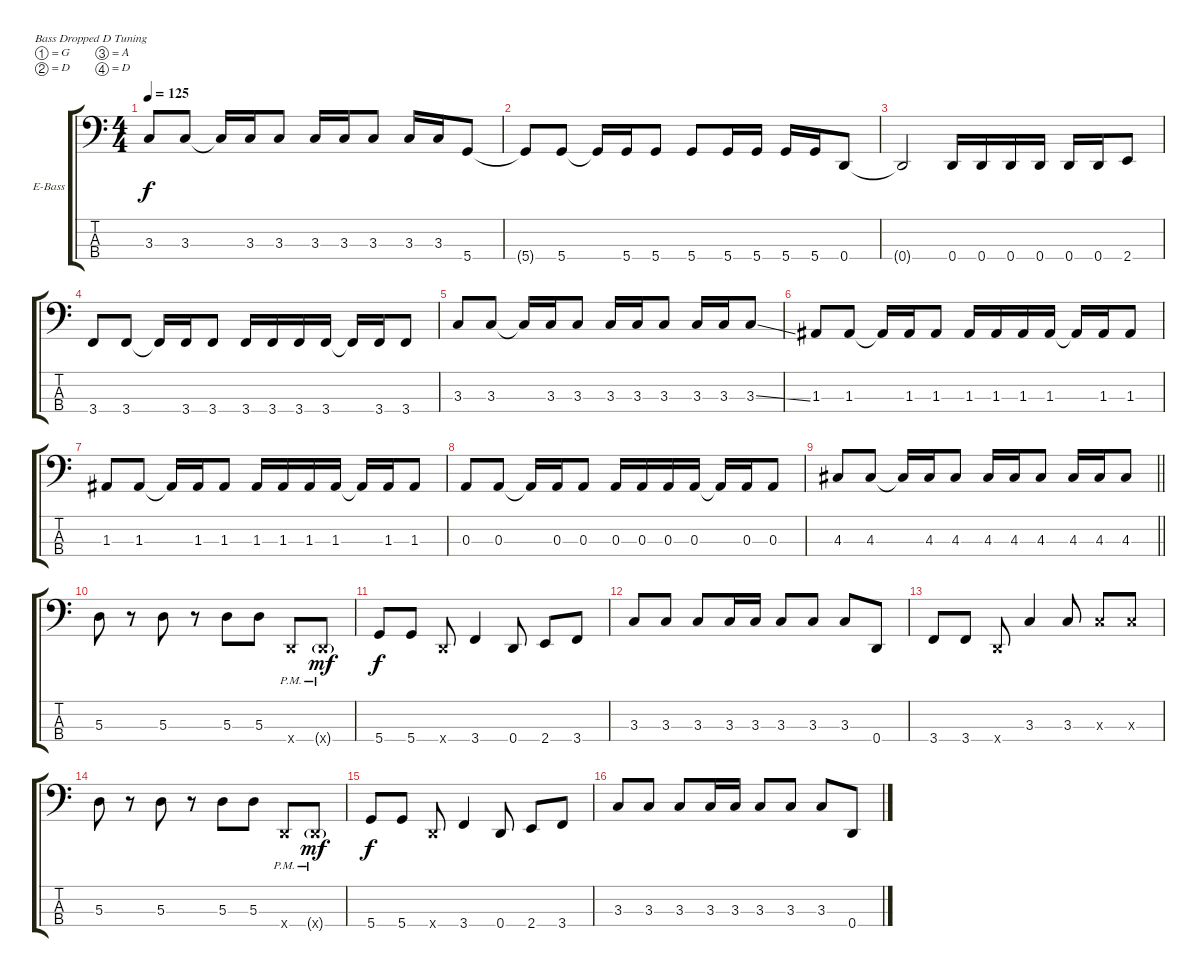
\bracketExtendMode groupsimilarinstruments
\firstSystemTrackNameOrientation horizontal
\otherSystemsTrackNameOrientation horizontal
\track ("Johnny Christ" "E-Bass") {instrument electricbasspick}
\staff {score tabs}
\tuning (G2 D2 A1 D1)
\ts (4 4)
\tempo 125
\clef f4
\ks c
3.3.8{dy f} 3.3.8 3.3{t}.16 3.3.16 3.3.8 3.3.16 3.3.16 3.3.8 3.3.16 3.3.16 5.4.8 |
5.4{t}.8 5.4.8 5.4{t}.16 5.4.16 5.4.8 5.4.8 5.4.16 5.4.16 5.4.16 5.4.16 0.4.8 |
0.4{t}.2 0.4.16 0.4.16 0.4.16 0.4.16 0.4.16 0.4.16 2.4.8 |
3.4.8 3.4.8 3.4{t}.16 3.4.16 3.4.8 3.4.16 3.4.16 3.4.16 3.4.16 3.4{t}.16 3.4.16 3.4.8 |
3.3.8 3.3.8 3.3{t}.16 3.3.16 3.3.8 3.3.16 3.3.16 3.3.8 3.3.16 3.3.16 3.3{ss}.8 |
1.3.8 1.3.8 1.3{t}.16 1.3.16 1.3.8 1.3.16 1.3.16 1.3.16 1.3.16 1.3{t}.16 1.3.16 1.3.8 |
1.3.8 1.3.8 1.3{t}.16 1.3.16 1.3.8 1.3.16 1.3.16 1.3.16 1.3.16 1.3{t}.16 1.3.16 1.3.8 |
0.3.8 0.3.8 0.3{t}.16 0.3.16 0.3.8 0.3.16 0.3.16 0.3.16 0.3.16 0.3{t}.16 0.3.16 0.3.8 |
\barLineRight lightlight
4.3.8 4.3.8 4.3{t}.16 4.3.16 4.3.8 4.3.16 4.3.16 4.3.8 4.3.16 4.3.16 4.3.8 |
5.3.8 r.8 5.3.8 r.8 5.3.8 5.3.8 0.4{pm x}.8 0.4{g pm x}.8{dy mf} |
5.4.8{dy f} 5.4.8 0.4{x}.8 3.4.4 0.4.8 2.4.8 3.4.8 |
3.3.8 3.3.8 3.3.8 3.3.16 3.3.16 3.3.8 3.3.8 3.3.8 0.4.8 |
3.4.8 3.4.8 0.4{x}.8 3.3.4 3.3.8 3.3{x}.8 3.3{x}.8 |
5.3.8 r.8 5.3.8 r.8 5.3.8 5.3.8 0.4{pm x}.8 0.4{g pm x}.8{dy mf} |
5.4.8{dy f} 5.4.8 0.4{x}.8 3.4.4 0.4.8 2.4.8 3.4.8 |
3.3.8 3.3.8 3.3.8 3.3.16 3.3.16 3.3.8 3.3.8 3.3.8 0.4.8
